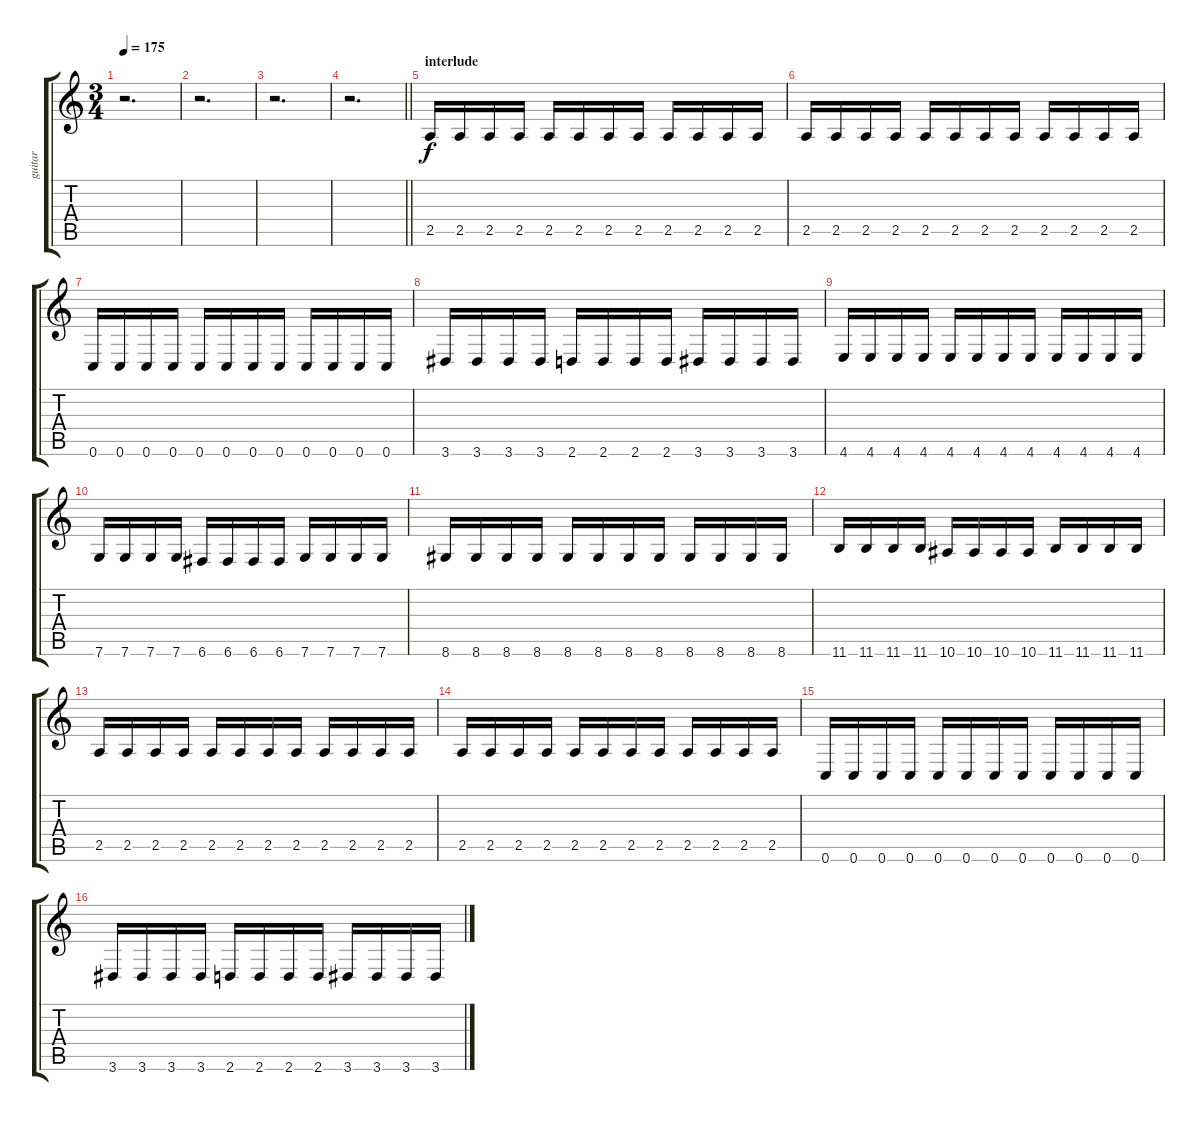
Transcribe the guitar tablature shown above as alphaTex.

\track ("guitar" "guitar") {instrument distortionguitar}
\staff {score tabs}
\tuning (D4 A3 F3 C3 G2 C2) {hide}
\ts (3 4)
\tempo 175
\clef g2
\ks c
r.2{d dy f} |
r.2{d} |
r.2{d} |
\barLineRight lightlight
r.2{d} |
\section ("" "interlude")
2.5.16 2.5.16 2.5.16 2.5.16 2.5.16 2.5.16 2.5.16 2.5.16 2.5.16 2.5.16 2.5.16 2.5.16 |
2.5.16 2.5.16 2.5.16 2.5.16 2.5.16 2.5.16 2.5.16 2.5.16 2.5.16 2.5.16 2.5.16 2.5.16 |
0.6.16 0.6.16 0.6.16 0.6.16 0.6.16 0.6.16 0.6.16 0.6.16 0.6.16 0.6.16 0.6.16 0.6.16 |
3.6.16 3.6.16 3.6.16 3.6.16 2.6.16 2.6.16 2.6.16 2.6.16 3.6.16 3.6.16 3.6.16 3.6.16 |
4.6.16 4.6.16 4.6.16 4.6.16 4.6.16 4.6.16 4.6.16 4.6.16 4.6.16 4.6.16 4.6.16 4.6.16 |
7.6.16 7.6.16 7.6.16 7.6.16 6.6.16 6.6.16 6.6.16 6.6.16 7.6.16 7.6.16 7.6.16 7.6.16 |
8.6.16 8.6.16 8.6.16 8.6.16 8.6.16 8.6.16 8.6.16 8.6.16 8.6.16 8.6.16 8.6.16 8.6.16 |
11.6.16 11.6.16 11.6.16 11.6.16 10.6.16 10.6.16 10.6.16 10.6.16 11.6.16 11.6.16 11.6.16 11.6.16 |
2.5.16 2.5.16 2.5.16 2.5.16 2.5.16 2.5.16 2.5.16 2.5.16 2.5.16 2.5.16 2.5.16 2.5.16 |
2.5.16 2.5.16 2.5.16 2.5.16 2.5.16 2.5.16 2.5.16 2.5.16 2.5.16 2.5.16 2.5.16 2.5.16 |
0.6.16 0.6.16 0.6.16 0.6.16 0.6.16 0.6.16 0.6.16 0.6.16 0.6.16 0.6.16 0.6.16 0.6.16 |
3.6.16 3.6.16 3.6.16 3.6.16 2.6.16 2.6.16 2.6.16 2.6.16 3.6.16 3.6.16 3.6.16 3.6.16
